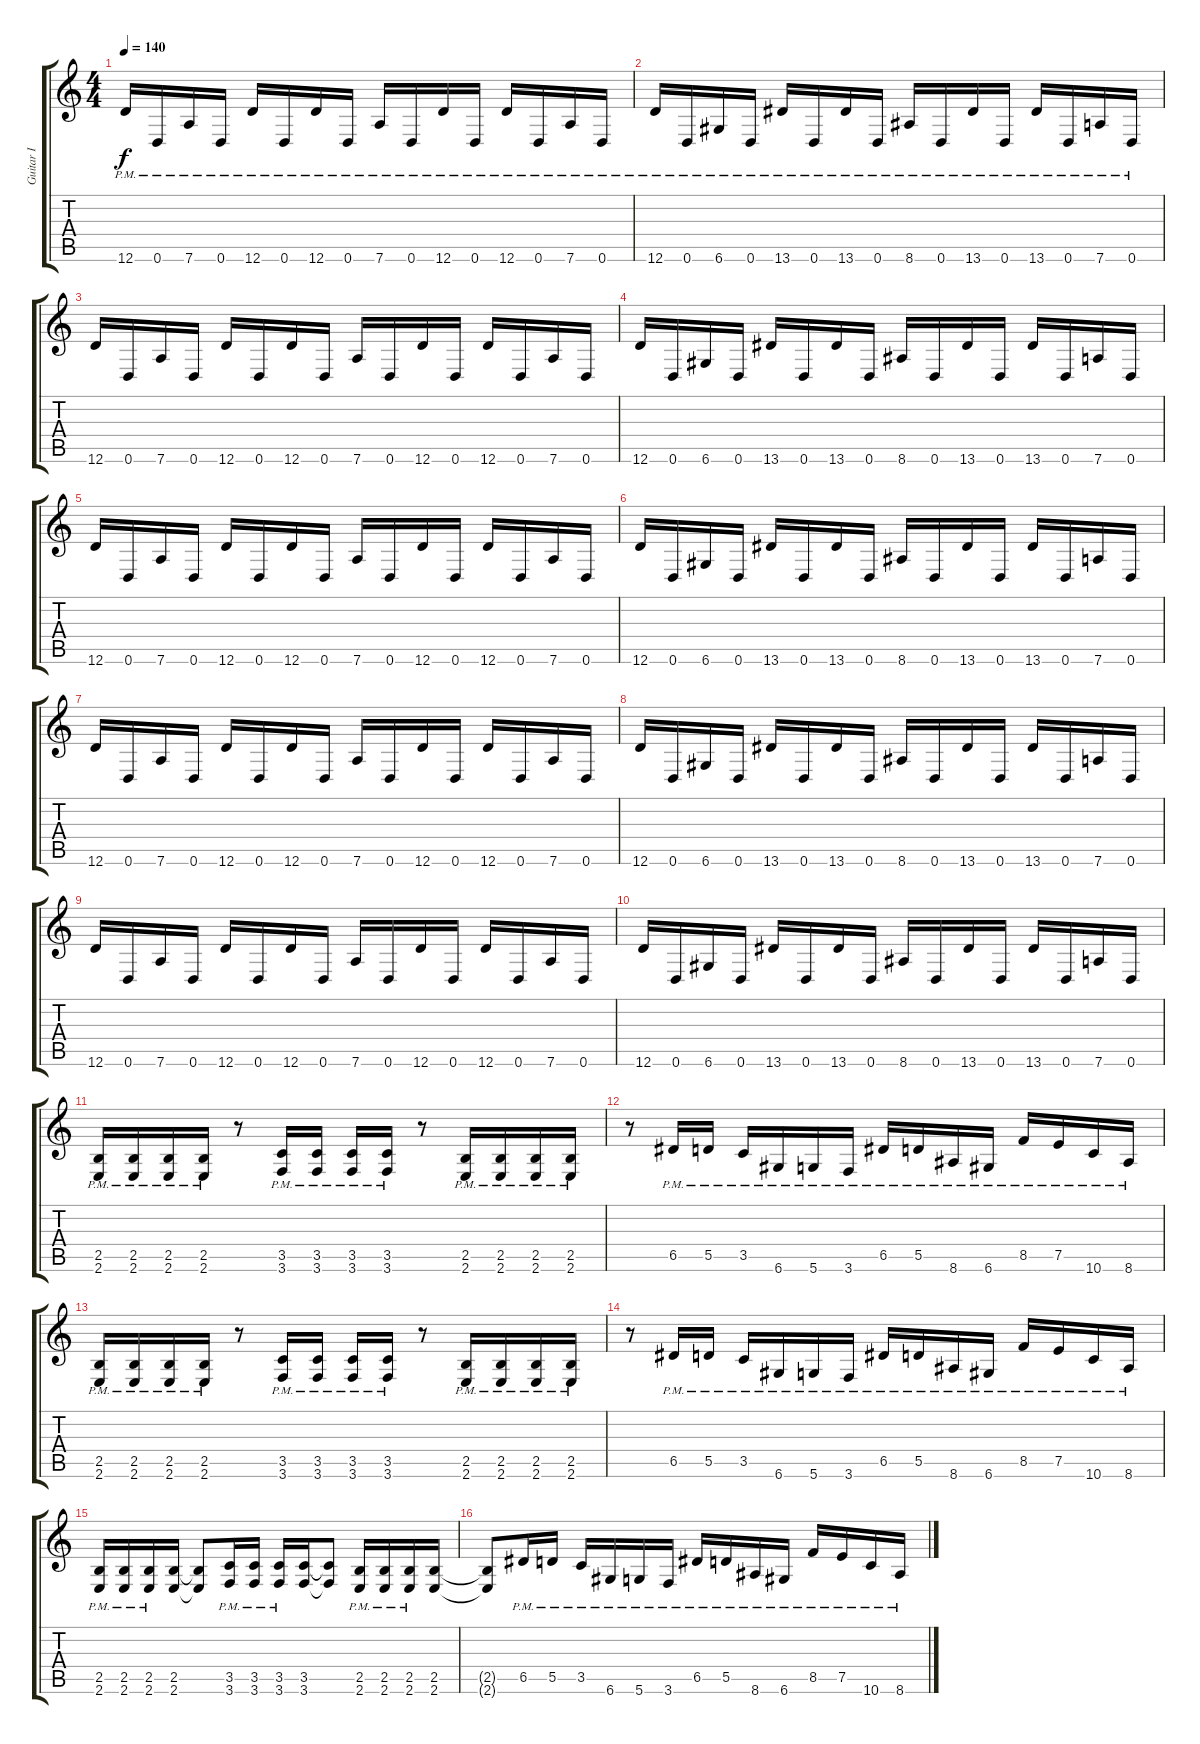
\track ("Guitar I" "Guitar I") {instrument acousticguitarnylon}
\staff {score tabs}
\tuning (D4 B3 G3 D3 A2 D2) {hide}
\ts (4 4)
\tempo 140
\clef g2
\ks c
12.6{pm}.16{dy f} 0.6{pm}.16 7.6{pm}.16 0.6{pm}.16 12.6{pm}.16 0.6{pm}.16 12.6{pm}.16 0.6{pm}.16 7.6{pm}.16 0.6{pm}.16 12.6{pm}.16 0.6{pm}.16 12.6{pm}.16 0.6{pm}.16 7.6{pm}.16 0.6{pm}.16 |
12.6{pm}.16 0.6{pm}.16 6.6{pm}.16 0.6{pm}.16 13.6{pm}.16 0.6{pm}.16 13.6{pm}.16 0.6{pm}.16 8.6{pm}.16 0.6{pm}.16 13.6{pm}.16 0.6{pm}.16 13.6{pm}.16 0.6{pm}.16 7.6{pm}.16 0.6{pm}.16 |
12.6.16 0.6.16 7.6.16 0.6.16 12.6.16 0.6.16 12.6.16 0.6.16 7.6.16 0.6.16 12.6.16 0.6.16 12.6.16 0.6.16 7.6.16 0.6.16 |
12.6.16 0.6.16 6.6.16 0.6.16 13.6.16 0.6.16 13.6.16 0.6.16 8.6.16 0.6.16 13.6.16 0.6.16 13.6.16 0.6.16 7.6.16 0.6.16 |
12.6.16 0.6.16 7.6.16 0.6.16 12.6.16 0.6.16 12.6.16 0.6.16 7.6.16 0.6.16 12.6.16 0.6.16 12.6.16 0.6.16 7.6.16 0.6.16 |
12.6.16 0.6.16 6.6.16 0.6.16 13.6.16 0.6.16 13.6.16 0.6.16 8.6.16 0.6.16 13.6.16 0.6.16 13.6.16 0.6.16 7.6.16 0.6.16 |
12.6.16 0.6.16 7.6.16 0.6.16 12.6.16 0.6.16 12.6.16 0.6.16 7.6.16 0.6.16 12.6.16 0.6.16 12.6.16 0.6.16 7.6.16 0.6.16 |
12.6.16 0.6.16 6.6.16 0.6.16 13.6.16 0.6.16 13.6.16 0.6.16 8.6.16 0.6.16 13.6.16 0.6.16 13.6.16 0.6.16 7.6.16 0.6.16 |
12.6.16 0.6.16 7.6.16 0.6.16 12.6.16 0.6.16 12.6.16 0.6.16 7.6.16 0.6.16 12.6.16 0.6.16 12.6.16 0.6.16 7.6.16 0.6.16 |
12.6.16 0.6.16 6.6.16 0.6.16 13.6.16 0.6.16 13.6.16 0.6.16 8.6.16 0.6.16 13.6.16 0.6.16 13.6.16 0.6.16 7.6.16 0.6.16 |
(2.5{pm} 2.6{pm}).16 (2.5{pm} 2.6{pm}).16 (2.5{pm} 2.6{pm}).16 (2.5{pm} 2.6{pm}).16 r.8 (3.5{pm} 3.6{pm}).16 (3.5{pm} 3.6{pm}).16 (3.5{pm} 3.6{pm}).16 (3.5{pm} 3.6{pm}).16 r.8 (2.5{pm} 2.6{pm}).16 (2.5{pm} 2.6{pm}).16 (2.5{pm} 2.6{pm}).16 (2.5{pm} 2.6{pm}).16 |
r.8 6.5{pm}.16 5.5{pm}.16 3.5{pm}.16 6.6{pm}.16 5.6{pm}.16 3.6{pm}.16 6.5{pm}.16 5.5{pm}.16 8.6{pm}.16 6.6{pm}.16 8.5{pm}.16 7.5{pm}.16 10.6{pm}.16 8.6{pm}.16 |
(2.5{pm} 2.6{pm}).16 (2.5{pm} 2.6{pm}).16 (2.5{pm} 2.6{pm}).16 (2.5{pm} 2.6{pm}).16 r.8 (3.5{pm} 3.6{pm}).16 (3.5{pm} 3.6{pm}).16 (3.5{pm} 3.6{pm}).16 (3.5{pm} 3.6{pm}).16 r.8 (2.5{pm} 2.6{pm}).16 (2.5{pm} 2.6{pm}).16 (2.5{pm} 2.6{pm}).16 (2.5{pm} 2.6{pm}).16 |
r.8 6.5{pm}.16 5.5{pm}.16 3.5{pm}.16 6.6{pm}.16 5.6{pm}.16 3.6{pm}.16 6.5{pm}.16 5.5{pm}.16 8.6{pm}.16 6.6{pm}.16 8.5{pm}.16 7.5{pm}.16 10.6{pm}.16 8.6{pm}.16 |
(2.5{pm} 2.6{pm}).16 (2.5{pm} 2.6{pm}).16 (2.5{pm} 2.6{pm}).16 (2.5 2.6).16 (2.5{t} 2.6{t}).8 (3.5{pm} 3.6{pm}).16 (3.5{pm} 3.6{pm}).16 (3.5{pm} 3.6{pm}).16 (3.5 3.6).16 (3.5{t} 3.6{t}).8 (2.5{pm} 2.6{pm}).16 (2.5{pm} 2.6{pm}).16 (2.5{pm} 2.6{pm}).16 (2.5 2.6).16 |
(2.5{t} 2.6{t}).8 6.5{pm}.16 5.5{pm}.16 3.5{pm}.16 6.6{pm}.16 5.6{pm}.16 3.6{pm}.16 6.5{pm}.16 5.5{pm}.16 8.6{pm}.16 6.6{pm}.16 8.5{pm}.16 7.5{pm}.16 10.6{pm}.16 8.6{pm}.16
